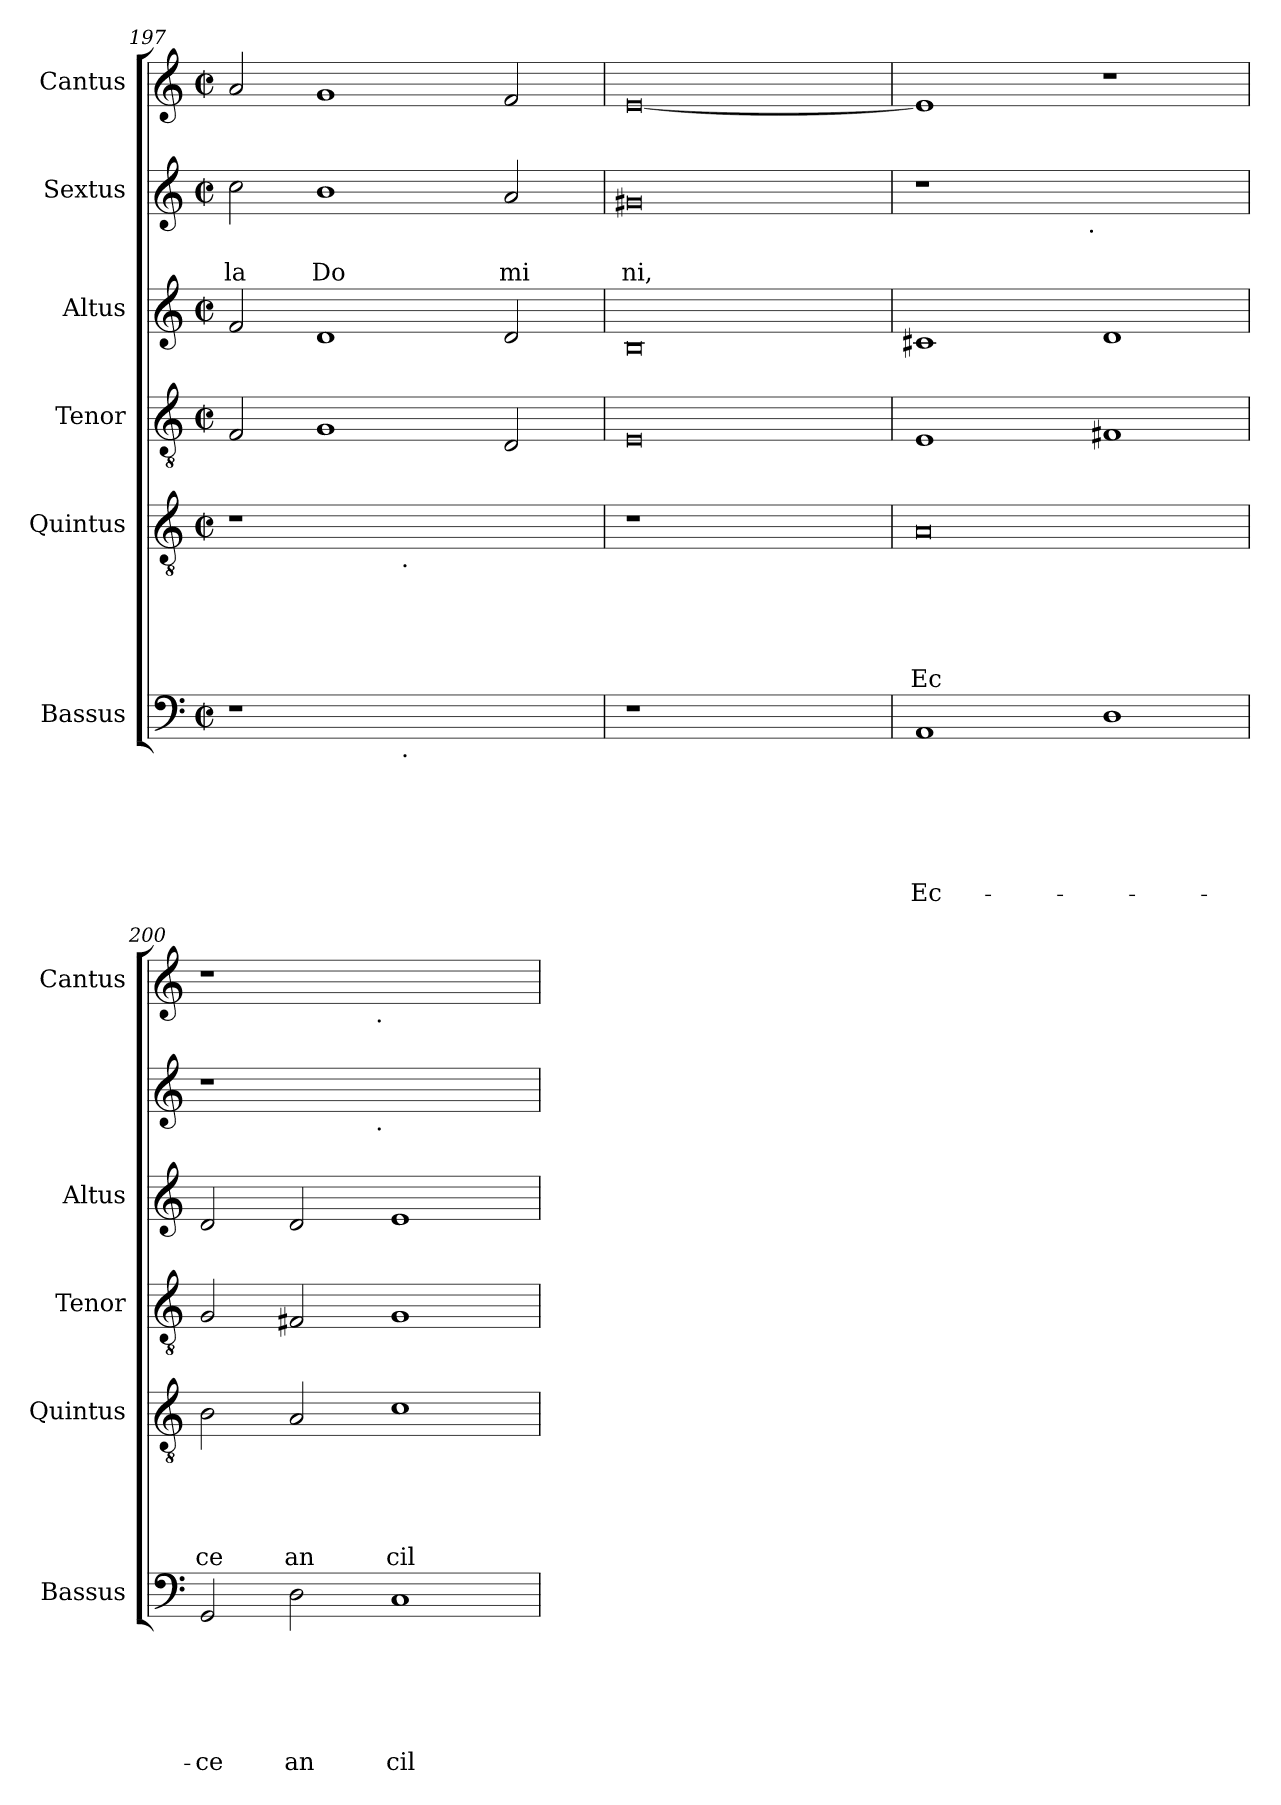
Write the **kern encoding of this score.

**kern	**text	**text	**text	**text	**text	**text	**kern	**text	**text	**text	**text	**text	**kern	**kern	**kern	**text	**text	**kern
*part6	*part6	*part6	*part6	*part6	*part6	*part6	*part5	*part5	*part5	*part5	*part5	*part5	*part4	*part3	*part2	*part2	*part2	*part1
*staff6	*staff6	*staff6	*staff6	*staff6	*staff6	*staff6	*staff5	*staff5	*staff5	*staff5	*staff5	*staff5	*staff4	*staff3	*staff2	*staff2	*staff2	*staff1
*I"Bassus	*	*	*	*	*	*	*I"Quintus	*	*	*	*	*	*I"Tenor	*I"Altus	*I"Sextus	*	*	*I"Cantus
*I'Bassus	*	*	*	*	*	*	*I'Quintus	*	*	*	*	*	*I'Tenor	*I'Altus	*	*	*	*I'Cantus
*clefF4	*	*	*	*	*	*	*clefGv2	*	*	*	*	*	*clefGv2	*clefG2	*clefG2	*	*	*clefG2
*k[]	*	*	*	*	*	*	*k[]	*	*	*	*	*	*k[]	*k[]	*k[]	*	*	*k[]
*C:	*	*	*	*	*	*	*C:	*	*	*	*	*	*C:	*C:	*C:	*	*	*C:
*M2/2	*	*	*	*	*	*	*M2/2	*	*	*	*	*	*M2/2	*M2/2	*M2/2	*	*	*M2/2
*met(c|)	*	*	*	*	*	*	*met(c|)	*	*	*	*	*	*met(c|)	*met(c|)	*met(c|)	*	*	*met(c|)
=197	=197	=197	=197	=197	=197	=197	=197	=197	=197	=197	=197	=197	=197	=197	=197	=197	=197	=197
!	!	!	!	!	!	!	!	!	!	!	!	!	!	!	!	!	!LO:LY:b	!
*^	*	*	*	*	*	*	*^	*	*	*	*	*	*	*	*	*	*	*
1r	2ryy	.	.	.	.	.	.	1r	2ryy	.	.	.	.	.	2F/	2f/	2cc\	.	la	2a/
!	!	!	!	!	!	!	!	!	!	!	!	!	!	!	!	!	!	!	!LO:LY:b	!
.	4...ryy	.	.	.	.	.	.	.	4...ryy	.	.	.	.	.	1G	1d	1b	.	Do	1g
!	!	!	!	!	!	!	!	!	!LO:TX:b:t=.	!	!	!	!	!	!	!	!	!	!	!
!	!LO:TX:b:t=.	!	!	!	!	!	!	!	!	!	!	!	!	!	!	!	!	!	!	!
.	1ryy	.	.	.	.	.	.	.	1ryy	.	.	.	.	.	.	.	.	.	.	.
1ryy	.	.	.	.	.	.	.	1ryy	.	.	.	.	.	.	.	.	.	.	.	.
!	!	!	!	!	!	!	!	!	!	!	!	!	!	!	!	!	!	!	!LO:LY:b	!
.	.	.	.	.	.	.	.	.	.	.	.	.	.	.	2D/	2d/	2a/	.	mi	2f/
.	32ryy	.	.	.	.	.	.	.	32ryy	.	.	.	.	.	.	.	.	.	.	.
=198	=198	=198	=198	=198	=198	=198	=198	=198	=198	=198	=198	=198	=198	=198	=198	=198	=198	=198	=198	=198
!	!	!	!	!	!	!	!	!	!	!	!	!	!	!	!	!	!	!	!LO:LY:b	!
*v	*v	*	*	*	*	*	*	*	*	*	*	*	*	*	*	*	*	*	*	*
*	*	*	*	*	*	*	*v	*v	*	*	*	*	*	*	*	*	*	*	*
1r	.	.	.	.	.	.	1r	.	.	.	.	.	0E	0B	0g#X	.	ni,	[<0e
1ryy	.	.	.	.	.	.	1ryy	.	.	.	.	.	.	.	.	.	.	.
=199	=199	=199	=199	=199	=199	=199	=199	=199	=199	=199	=199	=199	=199	=199	=199	=199	=199	=199
!	!	!	!	!	!	!LO:LY:b	!	!	!	!	!	!LO:LY:b	!	!	!	!	!	!
*	*	*	*	*	*	*	*	*	*	*	*	*	*	*	*^	*	*	*
1AA	.	.	.	.	.	Ec-	0A	.	.	.	.	Ec	1E	1c#X	1r	2ryy	.	.	1e]
.	.	.	.	.	.	.	.	.	.	.	.	.	.	.	.	4...ryy	.	.	.
!	!	!	!	!	!	!	!	!	!	!	!	!	!	!	!	!LO:TX:b:t=.	!	!	!
.	.	.	.	.	.	.	.	.	.	.	.	.	.	.	.	1ryy	.	.	.
1D	.	.	.	.	.	.	.	.	.	.	.	.	1F#X	1d	1ryy	.	.	.	1r
.	.	.	.	.	.	.	.	.	.	.	.	.	.	.	.	32ryy	.	.	.
!!LO:LB:g=z
=200	=200	=200	=200	=200	=200	=200	=200	=200	=200	=200	=200	=200	=200	=200	=200	=200	=200	=200	=200
!	!	!	!	!	!	!LO:LY:b	!	!	!	!	!	!LO:LY:b	!	!	!	!	!	!	!
*	*	*	*	*	*	*	*	*	*	*	*	*	*	*	*	*	*	*	*^
2GG/	.	.	.	.	.	-ce	2B\	.	.	.	.	ce	2G/	2d/	1r	2ryy	.	.	1r	2ryy
!	!	!	!	!	!	!LO:LY:b	!	!	!	!	!	!LO:LY:b	!	!	!	!	!	!	!	!
2D\	.	.	.	.	.	an	2A/	.	.	.	.	an	2F#X/	2d/	.	4...ryy	.	.	.	4...ryy
!	!	!	!	!	!	!	!	!	!	!	!	!	!	!	!	!	!	!	!	!LO:TX:b:t=.
!	!	!	!	!	!	!	!	!	!	!	!	!	!	!	!	!LO:TX:b:t=.	!	!	!	!
.	.	.	.	.	.	.	.	.	.	.	.	.	.	.	.	1ryy	.	.	.	1ryy
!	!	!	!	!	!	!LO:LY:b	!	!	!	!	!	!LO:LY:b	!	!	!	!	!	!	!	!
1C	.	.	.	.	.	cil	1c	.	.	.	.	cil	1G	1e	1ryy	.	.	.	1ryy	.
.	.	.	.	.	.	.	.	.	.	.	.	.	.	.	.	32ryy	.	.	.	32ryy
*	*	*	*	*	*	*	*	*	*	*	*	*	*	*	*v	*v	*	*	*	*
*	*	*	*	*	*	*	*	*	*	*	*	*	*	*	*	*	*	*v	*v
=	=	=	=	=	=	=	=	=	=	=	=	=	=	=	=	=	=	=
*-	*-	*-	*-	*-	*-	*-	*-	*-	*-	*-	*-	*-	*-	*-	*-	*-	*-	*-
